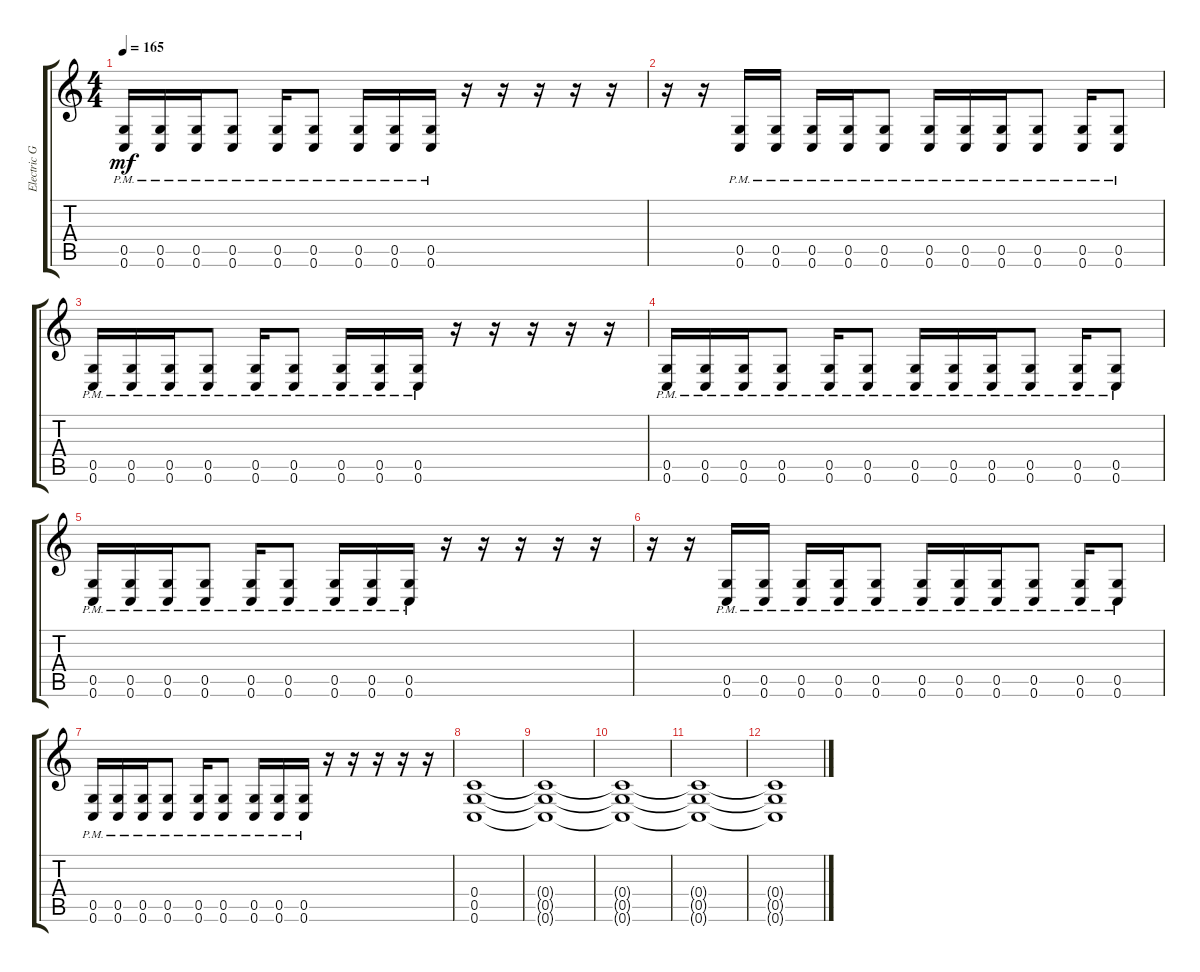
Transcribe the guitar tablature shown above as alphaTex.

\track ("Electric Guitar" "Electric G") {instrument distortionguitar}
\staff {score tabs}
\tuning (D4 A3 F3 C3 G2 C2) {hide}
\ts (4 4)
\tempo 165
\clef g2
\ks c
(0.5{pm} 0.6{pm}).16{dy mf} (0.5{pm} 0.6{pm}).16 (0.5{pm} 0.6{pm}).16 (0.5{pm} 0.6{pm}).8 (0.5{pm} 0.6{pm}).16 (0.5{pm} 0.6{pm}).8 (0.5{pm} 0.6{pm}).16 (0.5{pm} 0.6{pm}).16 (0.5{pm} 0.6{pm}).16 r.16 r.16 r.16 r.16 r.16 |
r.16 r.16 (0.5{pm} 0.6{pm}).16 (0.5{pm} 0.6{pm}).16 (0.5{pm} 0.6{pm}).16 (0.5{pm} 0.6{pm}).16 (0.5{pm} 0.6{pm}).8 (0.5{pm} 0.6{pm}).16 (0.5{pm} 0.6{pm}).16 (0.5{pm} 0.6{pm}).16 (0.5{pm} 0.6{pm}).8 (0.5{pm} 0.6{pm}).16 (0.5{pm} 0.6{pm}).8 |
(0.5{pm} 0.6{pm}).16 (0.5{pm} 0.6{pm}).16 (0.5{pm} 0.6{pm}).16 (0.5{pm} 0.6{pm}).8 (0.5{pm} 0.6{pm}).16 (0.5{pm} 0.6{pm}).8 (0.5{pm} 0.6{pm}).16 (0.5{pm} 0.6{pm}).16 (0.5{pm} 0.6{pm}).16 r.16 r.16 r.16 r.16 r.16 |
(0.5{pm} 0.6{pm}).16 (0.5{pm} 0.6{pm}).16 (0.5{pm} 0.6{pm}).16 (0.5{pm} 0.6{pm}).8 (0.5{pm} 0.6{pm}).16 (0.5{pm} 0.6{pm}).8 (0.5{pm} 0.6{pm}).16 (0.5{pm} 0.6{pm}).16 (0.5{pm} 0.6{pm}).16 (0.5{pm} 0.6{pm}).8 (0.5{pm} 0.6{pm}).16 (0.5{pm} 0.6{pm}).8 |
(0.5{pm} 0.6{pm}).16 (0.5{pm} 0.6{pm}).16 (0.5{pm} 0.6{pm}).16 (0.5{pm} 0.6{pm}).8 (0.5{pm} 0.6{pm}).16 (0.5{pm} 0.6{pm}).8 (0.5{pm} 0.6{pm}).16 (0.5{pm} 0.6{pm}).16 (0.5{pm} 0.6{pm}).16 r.16 r.16 r.16 r.16 r.16 |
r.16 r.16 (0.5{pm} 0.6{pm}).16 (0.5{pm} 0.6{pm}).16 (0.5{pm} 0.6{pm}).16 (0.5{pm} 0.6{pm}).16 (0.5{pm} 0.6{pm}).8 (0.5{pm} 0.6{pm}).16 (0.5{pm} 0.6{pm}).16 (0.5{pm} 0.6{pm}).16 (0.5{pm} 0.6{pm}).8 (0.5{pm} 0.6{pm}).16 (0.5{pm} 0.6{pm}).8 |
(0.5{pm} 0.6{pm}).16 (0.5{pm} 0.6{pm}).16 (0.5{pm} 0.6{pm}).16 (0.5{pm} 0.6{pm}).8 (0.5{pm} 0.6{pm}).16 (0.5{pm} 0.6{pm}).8 (0.5{pm} 0.6{pm}).16 (0.5{pm} 0.6{pm}).16 (0.5{pm} 0.6{pm}).16 r.16 r.16 r.16 r.16 r.16 |
(0.4 0.5 0.6).1 |
(0.4{t} 0.5{t} 0.6{t}).1 |
(0.4{t} 0.5{t} 0.6{t}).1 |
(0.4{t} 0.5{t} 0.6{t}).1 |
(0.4{t} 0.5{t} 0.6{t}).1
